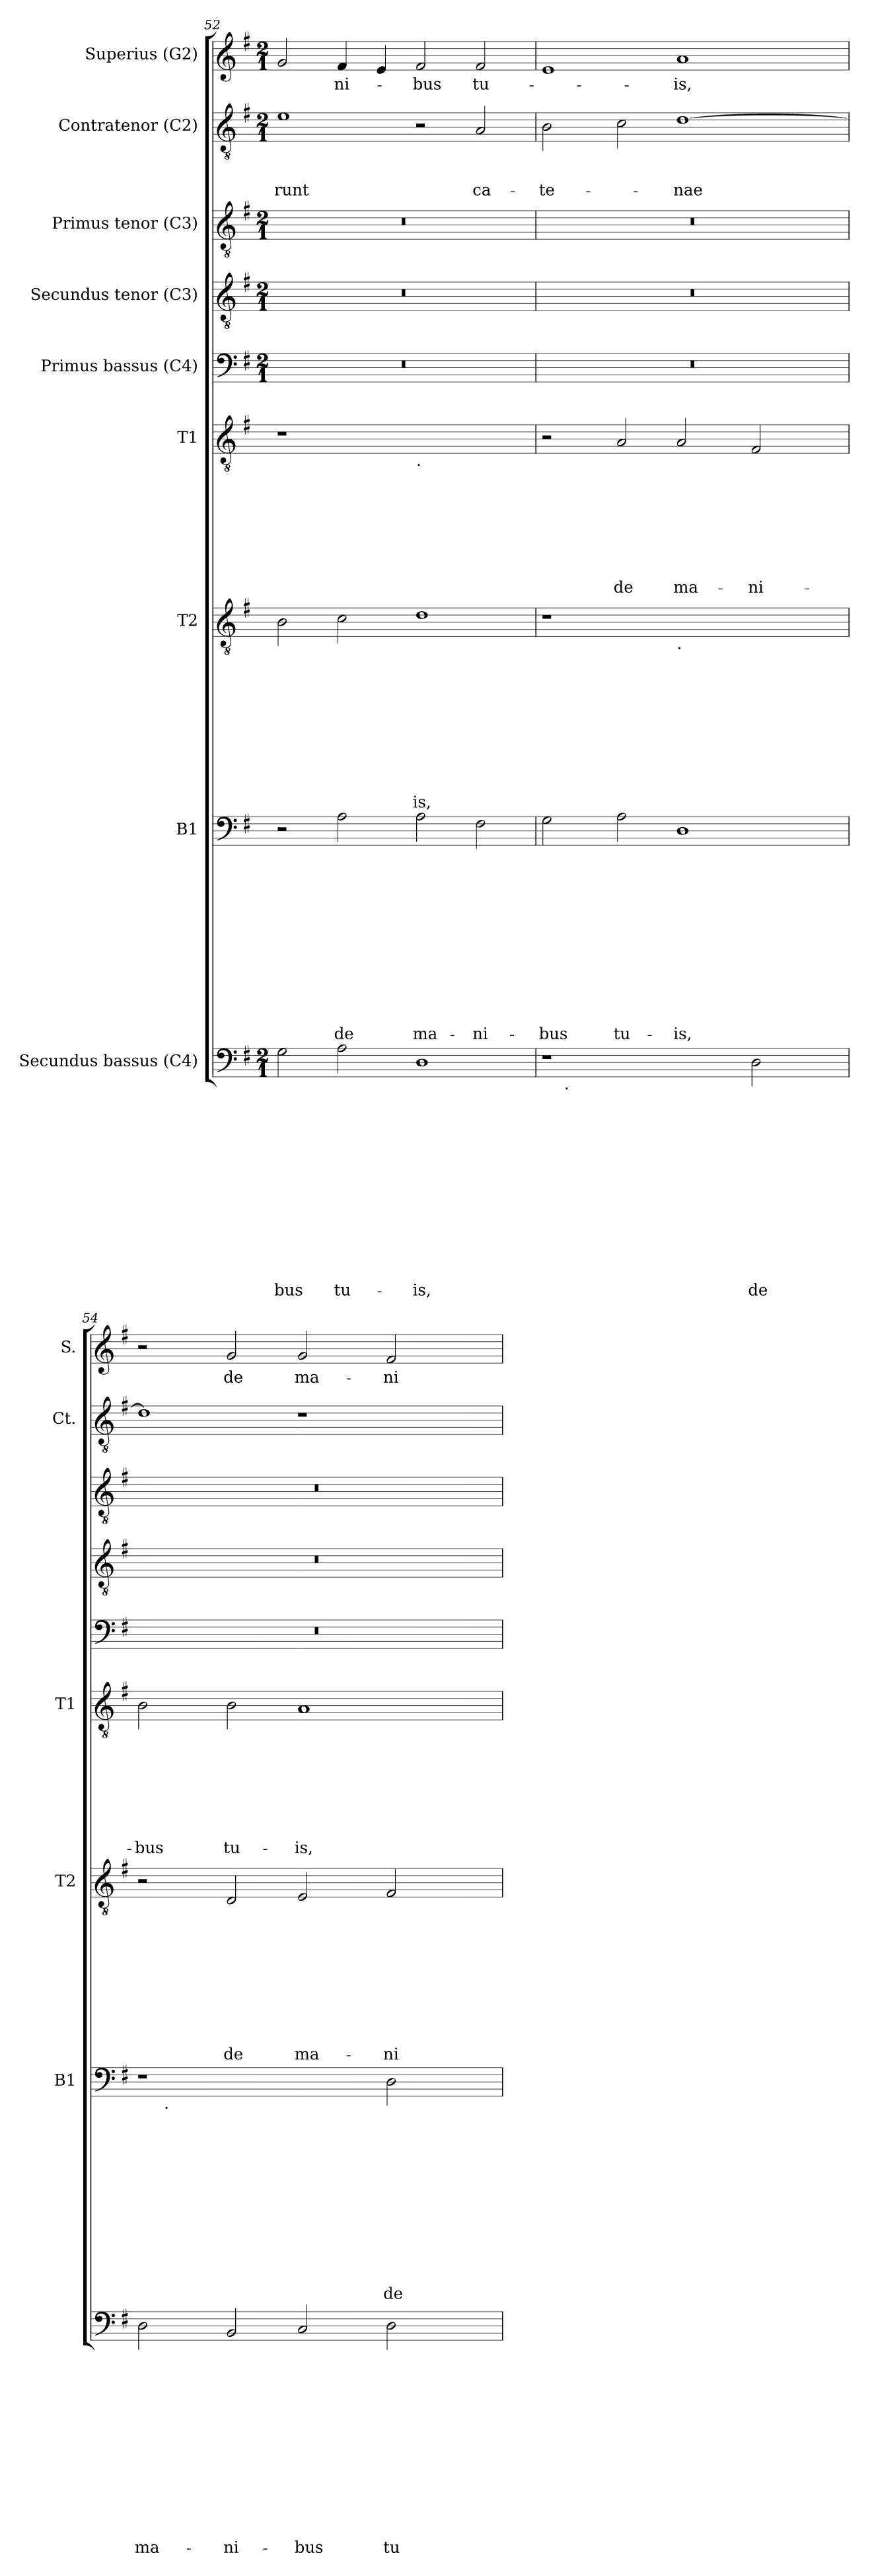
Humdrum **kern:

**kern	**text	**text	**text	**text	**text	**text	**text	**text	**text	**text	**text	**text	**text	**kern	**text	**text	**text	**text	**text	**text	**text	**text	**text	**text	**text	**text	**kern	**text	**text	**text	**text	**text	**text	**text	**text	**text	**text	**kern	**text	**text	**text	**text	**text	**text	**text	**text	**kern	**kern	**kern	**kern	**text	**text	**text	**kern	**text
*part9	*part9	*part9	*part9	*part9	*part9	*part9	*part9	*part9	*part9	*part9	*part9	*part9	*part9	*part8	*part8	*part8	*part8	*part8	*part8	*part8	*part8	*part8	*part8	*part8	*part8	*part8	*part7	*part7	*part7	*part7	*part7	*part7	*part7	*part7	*part7	*part7	*part7	*part6	*part6	*part6	*part6	*part6	*part6	*part6	*part6	*part6	*part5	*part4	*part3	*part2	*part2	*part2	*part2	*part1	*part1
*staff9	*staff9	*staff9	*staff9	*staff9	*staff9	*staff9	*staff9	*staff9	*staff9	*staff9	*staff9	*staff9	*staff9	*staff8	*staff8	*staff8	*staff8	*staff8	*staff8	*staff8	*staff8	*staff8	*staff8	*staff8	*staff8	*staff8	*staff7	*staff7	*staff7	*staff7	*staff7	*staff7	*staff7	*staff7	*staff7	*staff7	*staff7	*staff6	*staff6	*staff6	*staff6	*staff6	*staff6	*staff6	*staff6	*staff6	*staff5	*staff4	*staff3	*staff2	*staff2	*staff2	*staff2	*staff1	*staff1
*I"Secundus bassus (C4)	*	*	*	*	*	*	*	*	*	*	*	*	*	*I"B1	*	*	*	*	*	*	*	*	*	*	*	*	*I"T2	*	*	*	*	*	*	*	*	*	*	*I"T1	*	*	*	*	*	*	*	*	*I"Primus bassus (C4)	*I"Secundus tenor (C3)	*I"Primus tenor (C3)	*I"Contratenor (C2)	*	*	*	*I"Superius (G2)	*
*	*	*	*	*	*	*	*	*	*	*	*	*	*	*I'B1	*	*	*	*	*	*	*	*	*	*	*	*	*I'T2	*	*	*	*	*	*	*	*	*	*	*I'T1	*	*	*	*	*	*	*	*	*	*	*	*I'Ct.	*	*	*	*I'S.	*
*clefF4	*	*	*	*	*	*	*	*	*	*	*	*	*	*clefF4	*	*	*	*	*	*	*	*	*	*	*	*	*clefGv2	*	*	*	*	*	*	*	*	*	*	*clefGv2	*	*	*	*	*	*	*	*	*clefF4	*clefGv2	*clefGv2	*clefGv2	*	*	*	*clefG2	*
*k[f#]	*	*	*	*	*	*	*	*	*	*	*	*	*	*k[f#]	*	*	*	*	*	*	*	*	*	*	*	*	*k[f#]	*	*	*	*	*	*	*	*	*	*	*k[f#]	*	*	*	*	*	*	*	*	*k[f#]	*k[f#]	*k[f#]	*k[f#]	*	*	*	*k[f#]	*
*G:	*	*	*	*	*	*	*	*	*	*	*	*	*	*G:	*	*	*	*	*	*	*	*	*	*	*	*	*G:	*	*	*	*	*	*	*	*	*	*	*G:	*	*	*	*	*	*	*	*	*G:	*G:	*G:	*G:	*	*	*	*G:	*
*M2/1	*	*	*	*	*	*	*	*	*	*	*	*	*	*	*	*	*	*	*	*	*	*	*	*	*	*	*	*	*	*	*	*	*	*	*	*	*	*	*	*	*	*	*	*	*	*	*M2/1	*M2/1	*M2/1	*M2/1	*	*	*	*M2/1	*
=52	=52	=52	=52	=52	=52	=52	=52	=52	=52	=52	=52	=52	=52	=52	=52	=52	=52	=52	=52	=52	=52	=52	=52	=52	=52	=52	=52	=52	=52	=52	=52	=52	=52	=52	=52	=52	=52	=52	=52	=52	=52	=52	=52	=52	=52	=52	=52	=52	=52	=52	=52	=52	=52	=52	=52
!	!	!	!	!	!	!	!	!	!	!	!	!	!LO:LY:b	!	!	!	!	!	!	!	!	!	!	!	!	!	!	!	!	!	!	!	!	!	!	!	!	!	!	!	!	!	!	!	!	!	!	!	!	!	!	!	!LO:LY:b	!	!
2G\	.	.	.	.	.	.	.	.	.	.	.	.	-bus	2r	.	.	.	.	.	.	.	.	.	.	.	.	2B\	.	.	.	.	.	.	.	.	.	.	1r	.	.	.	.	.	.	.	.	0r	0r	0r	1e	.	.	-runt	2g/	.
!	!	!	!	!	!	!	!	!	!	!	!	!	!LO:LY:b	!	!	!	!	!	!	!	!	!	!	!	!	!LO:LY:b	!	!	!	!	!	!	!	!	!	!	!	!	!	!	!	!	!	!	!	!	!	!	!	!	!	!	!	!	!LO:LY:b
2A\	.	.	.	.	.	.	.	.	.	.	.	.	tu-	2A\	.	.	.	.	.	.	.	.	.	.	.	de	2c\	.	.	.	.	.	.	.	.	.	.	.	.	.	.	.	.	.	.	.	.	.	.	.	.	.	.	4f#/	ni-
.	.	.	.	.	.	.	.	.	.	.	.	.	.	.	.	.	.	.	.	.	.	.	.	.	.	.	.	.	.	.	.	.	.	.	.	.	.	.	.	.	.	.	.	.	.	.	.	.	.	.	.	.	.	4e/	.
!	!	!	!	!	!	!	!	!	!	!	!	!	!	!	!	!	!	!	!	!	!	!	!	!	!	!	!	!	!	!	!	!	!	!	!	!	!	!LO:TX:b:t=.	!	!	!	!	!	!	!	!	!	!	!	!	!	!	!	!	!
!	!	!	!	!	!	!	!	!	!	!	!	!	!LO:LY:b	!	!	!	!	!	!	!	!	!	!	!	!	!LO:LY:b	!	!	!	!	!	!	!	!	!	!	!LO:LY:b	!	!	!	!	!	!	!	!	!	!	!	!	!	!	!	!	!	!LO:LY:b
1D	.	.	.	.	.	.	.	.	.	.	.	.	-is,	2A\	.	.	.	.	.	.	.	.	.	.	.	ma-	1d	.	.	.	.	.	.	.	.	.	-is,	1ryy	.	.	.	.	.	.	.	.	.	.	.	2r	.	.	.	2f#/	-bus
!	!	!	!	!	!	!	!	!	!	!	!	!	!	!	!	!	!	!	!	!	!	!	!	!	!	!LO:LY:b	!	!	!	!	!	!	!	!	!	!	!	!	!	!	!	!	!	!	!	!	!	!	!	!	!	!	!LO:LY:b	!	!LO:LY:b
.	.	.	.	.	.	.	.	.	.	.	.	.	.	2F#\	.	.	.	.	.	.	.	.	.	.	.	-ni-	.	.	.	.	.	.	.	.	.	.	.	.	.	.	.	.	.	.	.	.	.	.	.	2A/	.	.	ca-	2f#/	tu-
=53	=53	=53	=53	=53	=53	=53	=53	=53	=53	=53	=53	=53	=53	=53	=53	=53	=53	=53	=53	=53	=53	=53	=53	=53	=53	=53	=53	=53	=53	=53	=53	=53	=53	=53	=53	=53	=53	=53	=53	=53	=53	=53	=53	=53	=53	=53	=53	=53	=53	=53	=53	=53	=53	=53	=53
!	!	!	!	!	!	!	!	!	!	!	!	!	!	!	!	!	!	!	!	!	!	!	!	!	!	!LO:LY:b	!	!	!	!	!	!	!	!	!	!	!	!	!	!	!	!	!	!	!	!	!	!	!	!	!	!	!LO:LY:b	!	!
*^	*	*	*	*	*	*	*	*	*	*	*	*	*	*	*	*	*	*	*	*	*	*	*	*	*	*	*	*	*	*	*	*	*	*	*	*	*	*	*	*	*	*	*	*	*	*	*	*	*	*	*	*	*	*	*
1r	16.ryy	.	.	.	.	.	.	.	.	.	.	.	.	.	2G\	.	.	.	.	.	.	.	.	.	.	.	-bus	1r	.	.	.	.	.	.	.	.	.	.	2r	.	.	.	.	.	.	.	.	0r	0r	0r	2B\	.	.	-te-	1e	.
!	!LO:TX:b:t=.	!	!	!	!	!	!	!	!	!	!	!	!	!	!	!	!	!	!	!	!	!	!	!	!	!	!	!	!	!	!	!	!	!	!	!	!	!	!	!	!	!	!	!	!	!	!	!	!	!	!	!	!	!	!	!
.	1ryy	.	.	.	.	.	.	.	.	.	.	.	.	.	.	.	.	.	.	.	.	.	.	.	.	.	.	.	.	.	.	.	.	.	.	.	.	.	.	.	.	.	.	.	.	.	.	.	.	.	.	.	.	.	.	.
!	!	!	!	!	!	!	!	!	!	!	!	!	!	!	!	!	!	!	!	!	!	!	!	!	!	!	!LO:LY:b	!	!	!	!	!	!	!	!	!	!	!	!	!	!	!	!	!	!	!	!LO:LY:b	!	!	!	!	!	!	!	!	!
.	.	.	.	.	.	.	.	.	.	.	.	.	.	.	2A\	.	.	.	.	.	.	.	.	.	.	.	tu-	.	.	.	.	.	.	.	.	.	.	.	2A/	.	.	.	.	.	.	.	de	.	.	.	2c\	.	.	.	.	.
!	!	!	!	!	!	!	!	!	!	!	!	!	!	!	!	!	!	!	!	!	!	!	!	!	!	!	!	!LO:TX:b:t=.	!	!	!	!	!	!	!	!	!	!	!	!	!	!	!	!	!	!	!	!	!	!	!	!	!	!	!	!
!	!	!	!	!	!	!	!	!	!	!	!	!	!	!	!	!	!	!	!	!	!	!	!	!	!	!	!LO:LY:b	!	!	!	!	!	!	!	!	!	!	!	!	!	!	!	!	!	!	!	!LO:LY:b	!	!	!	!	!	!	!LO:LY:b	!	!LO:LY:b
2ryy	.	.	.	.	.	.	.	.	.	.	.	.	.	.	1D	.	.	.	.	.	.	.	.	.	.	.	-is,	1ryy	.	.	.	.	.	.	.	.	.	.	2A/	.	.	.	.	.	.	.	ma-	.	.	.	[>1d	.	.	-nae	1a	-is,
.	2ryy	.	.	.	.	.	.	.	.	.	.	.	.	.	.	.	.	.	.	.	.	.	.	.	.	.	.	.	.	.	.	.	.	.	.	.	.	.	.	.	.	.	.	.	.	.	.	.	.	.	.	.	.	.	.	.
!	!	!	!	!	!	!	!	!	!	!	!	!	!	!LO:LY:b	!	!	!	!	!	!	!	!	!	!	!	!	!	!	!	!	!	!	!	!	!	!	!	!	!	!	!	!	!	!	!	!	!LO:LY:b	!	!	!	!	!	!	!	!	!
2D\	.	.	.	.	.	.	.	.	.	.	.	.	.	de	.	.	.	.	.	.	.	.	.	.	.	.	.	.	.	.	.	.	.	.	.	.	.	.	2F#/	.	.	.	.	.	.	.	-ni-	.	.	.	.	.	.	.	.	.
.	4ryy	.	.	.	.	.	.	.	.	.	.	.	.	.	.	.	.	.	.	.	.	.	.	.	.	.	.	.	.	.	.	.	.	.	.	.	.	.	.	.	.	.	.	.	.	.	.	.	.	.	.	.	.	.	.	.
.	8ryy	.	.	.	.	.	.	.	.	.	.	.	.	.	.	.	.	.	.	.	.	.	.	.	.	.	.	.	.	.	.	.	.	.	.	.	.	.	.	.	.	.	.	.	.	.	.	.	.	.	.	.	.	.	.	.
.	32ryy	.	.	.	.	.	.	.	.	.	.	.	.	.	.	.	.	.	.	.	.	.	.	.	.	.	.	.	.	.	.	.	.	.	.	.	.	.	.	.	.	.	.	.	.	.	.	.	.	.	.	.	.	.	.	.
=54	=54	=54	=54	=54	=54	=54	=54	=54	=54	=54	=54	=54	=54	=54	=54	=54	=54	=54	=54	=54	=54	=54	=54	=54	=54	=54	=54	=54	=54	=54	=54	=54	=54	=54	=54	=54	=54	=54	=54	=54	=54	=54	=54	=54	=54	=54	=54	=54	=54	=54	=54	=54	=54	=54	=54	=54
!	!	!	!	!	!	!	!	!	!	!	!	!	!	!LO:LY:b	!	!	!	!	!	!	!	!	!	!	!	!	!	!	!	!	!	!	!	!	!	!	!	!	!	!	!	!	!	!	!	!	!LO:LY:b	!	!	!	!	!	!	!	!	!
*v	*v	*	*	*	*	*	*	*	*	*	*	*	*	*	*^	*	*	*	*	*	*	*	*	*	*	*	*	*	*	*	*	*	*	*	*	*	*	*	*	*	*	*	*	*	*	*	*	*	*	*	*	*	*	*	*	*
2D\	.	.	.	.	.	.	.	.	.	.	.	.	ma-	1r	16.ryy	.	.	.	.	.	.	.	.	.	.	.	.	2r	.	.	.	.	.	.	.	.	.	.	2B\	.	.	.	.	.	.	.	-bus	0r	0r	0r	1d]	.	.	.	2r	.
!	!	!	!	!	!	!	!	!	!	!	!	!	!	!	!LO:TX:b:t=.	!	!	!	!	!	!	!	!	!	!	!	!	!	!	!	!	!	!	!	!	!	!	!	!	!	!	!	!	!	!	!	!	!	!	!	!	!	!	!	!	!
.	.	.	.	.	.	.	.	.	.	.	.	.	.	.	1ryy	.	.	.	.	.	.	.	.	.	.	.	.	.	.	.	.	.	.	.	.	.	.	.	.	.	.	.	.	.	.	.	.	.	.	.	.	.	.	.	.	.
!	!	!	!	!	!	!	!	!	!	!	!	!	!LO:LY:b	!	!	!	!	!	!	!	!	!	!	!	!	!	!	!	!	!	!	!	!	!	!	!	!	!LO:LY:b	!	!	!	!	!	!	!	!	!LO:LY:b	!	!	!	!	!	!	!	!	!LO:LY:b
2BB/	.	.	.	.	.	.	.	.	.	.	.	.	-ni-	.	.	.	.	.	.	.	.	.	.	.	.	.	.	2D/	.	.	.	.	.	.	.	.	.	de	2B\	.	.	.	.	.	.	.	tu-	.	.	.	.	.	.	.	2g/	de
!	!	!	!	!	!	!	!	!	!	!	!	!	!LO:LY:b	!	!	!	!	!	!	!	!	!	!	!	!	!	!	!	!	!	!	!	!	!	!	!	!	!LO:LY:b	!	!	!	!	!	!	!	!	!LO:LY:b	!	!	!	!	!	!	!	!	!LO:LY:b
2C/	.	.	.	.	.	.	.	.	.	.	.	.	-bus	2ryy	.	.	.	.	.	.	.	.	.	.	.	.	.	2E/	.	.	.	.	.	.	.	.	.	ma-	1A	.	.	.	.	.	.	.	-is,	.	.	.	1r	.	.	.	2g/	ma-
.	.	.	.	.	.	.	.	.	.	.	.	.	.	.	2ryy	.	.	.	.	.	.	.	.	.	.	.	.	.	.	.	.	.	.	.	.	.	.	.	.	.	.	.	.	.	.	.	.	.	.	.	.	.	.	.	.	.
!	!	!	!	!	!	!	!	!	!	!	!	!	!LO:LY:b	!	!	!	!	!	!	!	!	!	!	!	!	!	!LO:LY:b	!	!	!	!	!	!	!	!	!	!	!LO:LY:b	!	!	!	!	!	!	!	!	!	!	!	!	!	!	!	!	!	!LO:LY:b
2D\	.	.	.	.	.	.	.	.	.	.	.	.	tu-	2D\	.	.	.	.	.	.	.	.	.	.	.	.	de	2F#/	.	.	.	.	.	.	.	.	.	-ni-	.	.	.	.	.	.	.	.	.	.	.	.	.	.	.	.	2f#/	-ni-
.	.	.	.	.	.	.	.	.	.	.	.	.	.	.	4ryy	.	.	.	.	.	.	.	.	.	.	.	.	.	.	.	.	.	.	.	.	.	.	.	.	.	.	.	.	.	.	.	.	.	.	.	.	.	.	.	.	.
.	.	.	.	.	.	.	.	.	.	.	.	.	.	.	8ryy	.	.	.	.	.	.	.	.	.	.	.	.	.	.	.	.	.	.	.	.	.	.	.	.	.	.	.	.	.	.	.	.	.	.	.	.	.	.	.	.	.
.	.	.	.	.	.	.	.	.	.	.	.	.	.	.	32ryy	.	.	.	.	.	.	.	.	.	.	.	.	.	.	.	.	.	.	.	.	.	.	.	.	.	.	.	.	.	.	.	.	.	.	.	.	.	.	.	.	.
*	*	*	*	*	*	*	*	*	*	*	*	*	*	*v	*v	*	*	*	*	*	*	*	*	*	*	*	*	*	*	*	*	*	*	*	*	*	*	*	*	*	*	*	*	*	*	*	*	*	*	*	*	*	*	*	*	*
=	=	=	=	=	=	=	=	=	=	=	=	=	=	=	=	=	=	=	=	=	=	=	=	=	=	=	=	=	=	=	=	=	=	=	=	=	=	=	=	=	=	=	=	=	=	=	=	=	=	=	=	=	=	=	=
*-	*-	*-	*-	*-	*-	*-	*-	*-	*-	*-	*-	*-	*-	*-	*-	*-	*-	*-	*-	*-	*-	*-	*-	*-	*-	*-	*-	*-	*-	*-	*-	*-	*-	*-	*-	*-	*-	*-	*-	*-	*-	*-	*-	*-	*-	*-	*-	*-	*-	*-	*-	*-	*-	*-	*-
